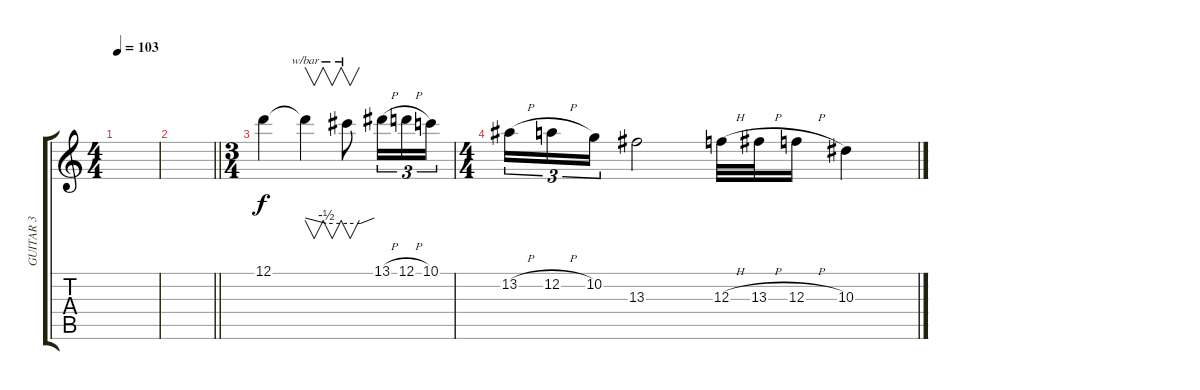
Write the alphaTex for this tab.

\track ("GUITAR 3" "GUITAR 3") {instrument distortionguitar}
\staff {score tabs}
\tuning (D4 A3 F3 C3 G2 D2) {hide}
\ts (4 4)
\tempo 103
\clef g2
\ks c
|
\barLineRight lightlight
|
\ts (3 4)
12.1.4 12.1{t}.4{v tbe (custom default 0 0 30 -2 60 -2)} 12.1{t}.8{v tbe (custom default 0 -2 30 -2 60 0)} 13.1{h}.16{tu (3 2)} 12.1{h}.16{tu (3 2)} 10.1.16{tu (3 2)} |
\ts (4 4)
13.2{h}.16{tu (3 2)} 12.2{h}.16{tu (3 2)} 10.2.16{tu (3 2)} 13.3.2 12.3{h}.32 13.3{h}.32 12.3{h}.16 10.3.4
